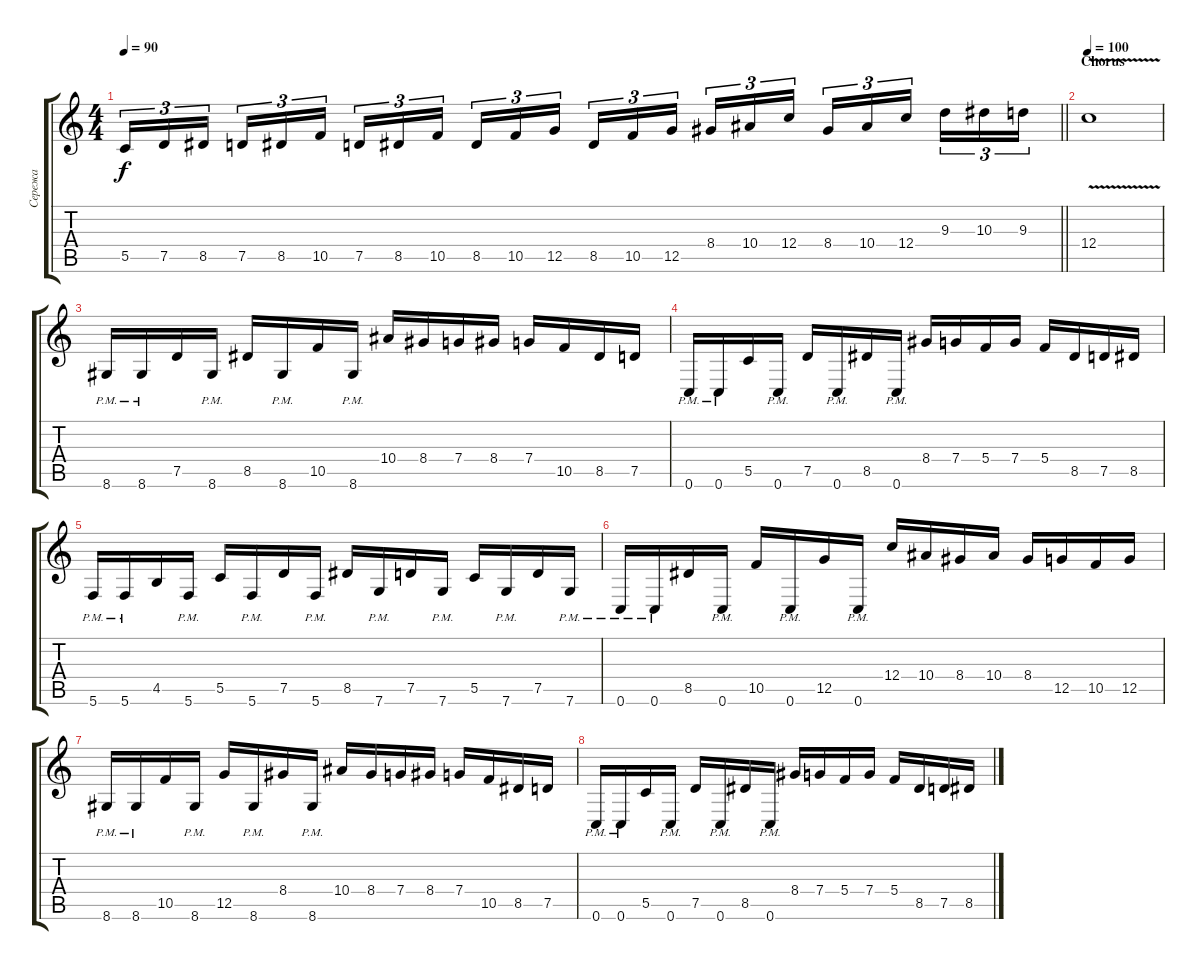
\track ("Сережа" "Сережа") {instrument distortionguitar}
\staff {score tabs}
\tuning (D4 A3 F3 C3 G2 C2) {hide}
\ts (4 4)
\tempo 90
\clef g2
\barLineRight lightlight
\ks c
5.5.16{tu (3 2) dy f} 7.5.16{tu (3 2)} 8.5.16{tu (3 2) beam splitsecondary} 7.5.16{tu (3 2)} 8.5.16{tu (3 2)} 10.5.16{tu (3 2)} 7.5.16{tu (3 2)} 8.5.16{tu (3 2)} 10.5.16{tu (3 2) beam splitsecondary} 8.5.16{tu (3 2)} 10.5.16{tu (3 2)} 12.5.16{tu (3 2)} 8.5.16{tu (3 2)} 10.5.16{tu (3 2)} 12.5.16{tu (3 2) beam splitsecondary} 8.4.16{tu (3 2)} 10.4.16{tu (3 2)} 12.4.16{tu (3 2)} 8.4.16{tu (3 2)} 10.4.16{tu (3 2)} 12.4.16{tu (3 2) beam splitsecondary} 9.3.16{tu (3 2)} 10.3.16{tu (3 2)} 9.3.16{tu (3 2)} |
\section ("" "Chorus")
\tempo 100
12.4{v}.1 |
8.6{pm}.16 8.6{pm}.16 7.5.16 8.6{pm}.16 8.5.16 8.6{pm}.16 10.5.16 8.6{pm}.16 10.4.16 8.4.16 7.4.16 8.4.16 7.4.16 10.5.16 8.5.16 7.5.16 |
0.6{pm}.16 0.6{pm}.16 5.5.16 0.6{pm}.16 7.5.16 0.6{pm}.16 8.5.16 0.6{pm}.16 8.4.16 7.4.16 5.4.16 7.4.16 5.4.16 8.5.16 7.5.16 8.5.16 |
5.6{pm}.16 5.6{pm}.16 4.5.16 5.6{pm}.16 5.5.16 5.6{pm}.16 7.5.16 5.6{pm}.16 8.5.16 7.6{pm}.16 7.5.16 7.6{pm}.16 5.5.16 7.6{pm}.16 7.5.16 7.6{pm}.16 |
0.6{pm}.16 0.6{pm}.16 8.5.16 0.6{pm}.16 10.5.16 0.6{pm}.16 12.5.16 0.6{pm}.16 12.4.16 10.4.16 8.4.16 10.4.16 8.4.16 12.5.16 10.5.16 12.5.16 |
8.6{pm}.16 8.6{pm}.16 10.5.16 8.6{pm}.16 12.5.16 8.6{pm}.16 8.4.16 8.6{pm}.16 10.4.16 8.4.16 7.4.16 8.4.16 7.4.16 10.5.16 8.5.16 7.5.16 |
0.6{pm}.16 0.6{pm}.16 5.5.16 0.6{pm}.16 7.5.16 0.6{pm}.16 8.5.16 0.6{pm}.16 8.4.16 7.4.16 5.4.16 7.4.16 5.4.16 8.5.16 7.5.16 8.5.16
